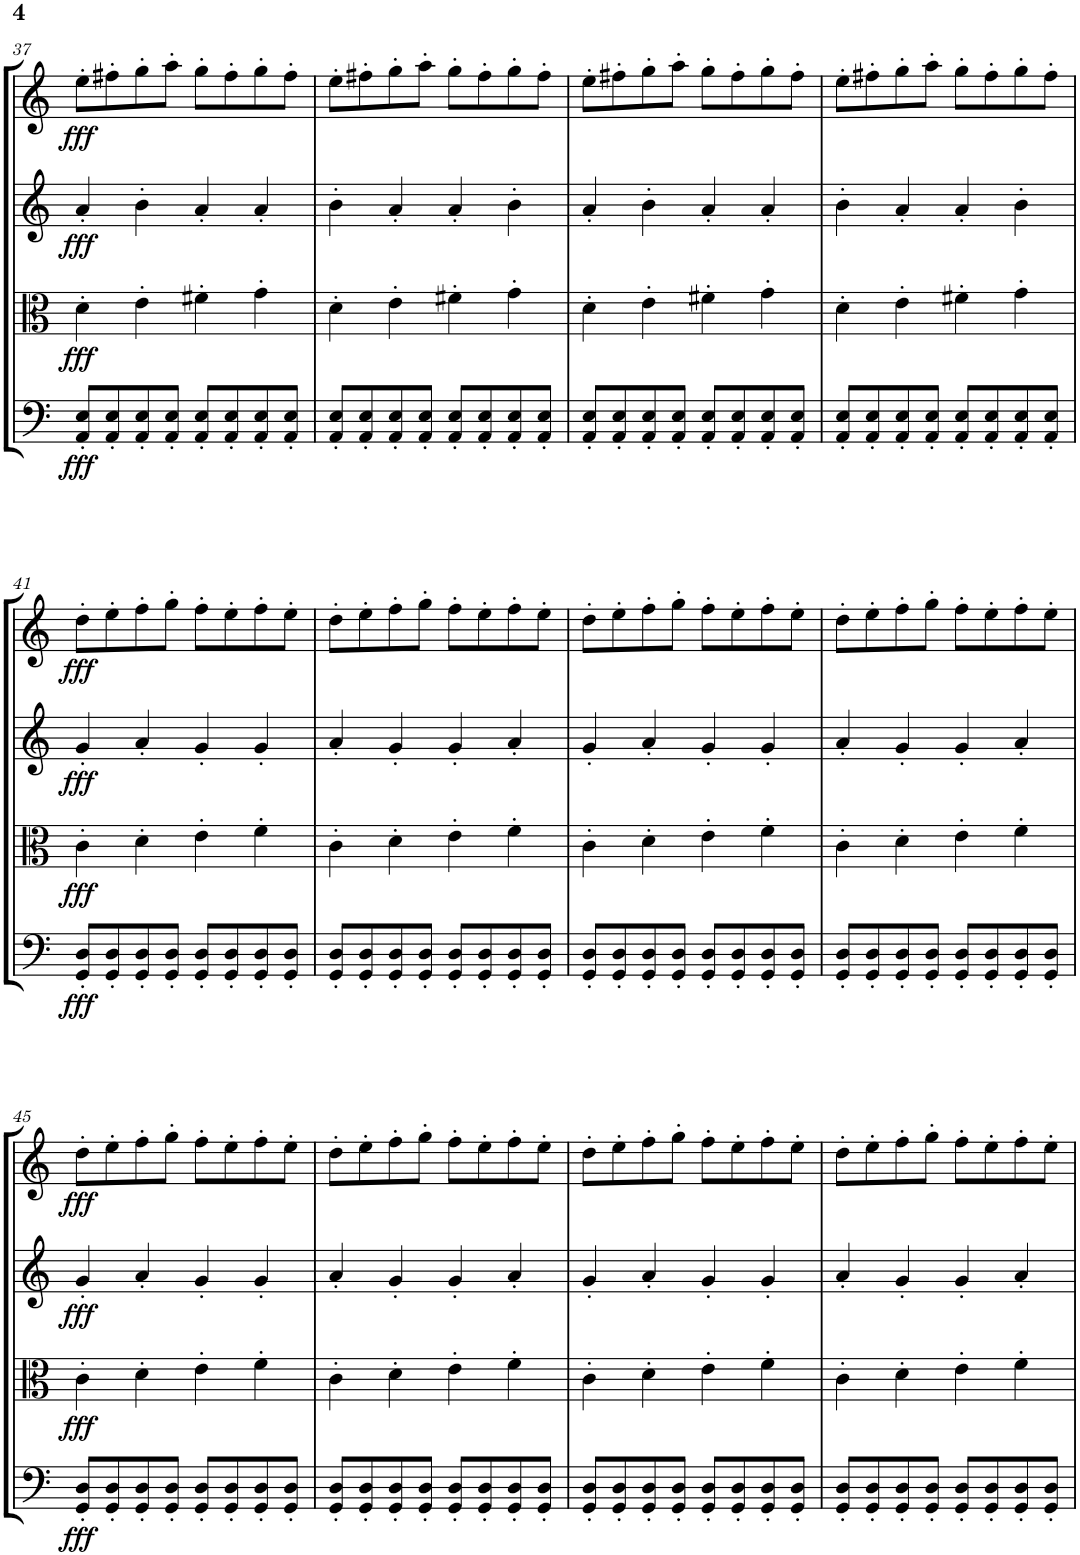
**kern	**dynam	**kern	**dynam	**kern	**dynam	**kern	**dynam
*part4	*part4	*part3	*part3	*part2	*part2	*part1	*part1
*staff4	*staff4	*staff3	*staff3	*staff2	*staff2	*staff1	*staff1
*I"Violoncello	*	*I"Viola	*	*I"Violin II	*	*I"Violin I	*
*I'Vc	*	*I'Vla	*	*I'Vln	*	*I'Vln	*
!!LO:PB:g=z
*clefF4	*	*clefC3	*	*clefG2	*	*clefG2	*
*k[]	*	*k[]	*	*k[]	*	*k[]	*
*M4/4	*	*M4/4	*	*M4/4	*	*M4/4	*
=37	=37	=37	=37	=37	=37	=37	=37
!	!LO:DY:b	!	!LO:DY:b	!	!LO:DY:b	!	!LO:DY:b
8AA/' 8E/'L	fff	4d'\	fff	4a'/	fff	8ee'\L	fff
8AA/' 8E/'	.	.	.	.	.	8ff#X'\	.
8AA/' 8E/'	.	4e'\	.	4b'\	.	8gg'\	.
8AA/' 8E/'J	.	.	.	.	.	8aa'\J	.
8AA/' 8E/'L	.	4f#X'\	.	4a'/	.	8gg'\L	.
8AA/' 8E/'	.	.	.	.	.	8ff#'\	.
8AA/' 8E/'	.	4g'\	.	4a'/	.	8gg'\	.
8AA/' 8E/'J	.	.	.	.	.	8ff#'\J	.
=38	=38	=38	=38	=38	=38	=38	=38
8AA/' 8E/'L	.	4d'\	.	4b'\	.	8ee'\L	.
8AA/' 8E/'	.	.	.	.	.	8ff#X'\	.
8AA/' 8E/'	.	4e'\	.	4a'/	.	8gg'\	.
8AA/' 8E/'J	.	.	.	.	.	8aa'\J	.
8AA/' 8E/'L	.	4f#X'\	.	4a'/	.	8gg'\L	.
8AA/' 8E/'	.	.	.	.	.	8ff#'\	.
8AA/' 8E/'	.	4g'\	.	4b'\	.	8gg'\	.
8AA/' 8E/'J	.	.	.	.	.	8ff#'\J	.
=39	=39	=39	=39	=39	=39	=39	=39
8AA/' 8E/'L	.	4d'\	.	4a'/	.	8ee'\L	.
8AA/' 8E/'	.	.	.	.	.	8ff#X'\	.
8AA/' 8E/'	.	4e'\	.	4b'\	.	8gg'\	.
8AA/' 8E/'J	.	.	.	.	.	8aa'\J	.
8AA/' 8E/'L	.	4f#X'\	.	4a'/	.	8gg'\L	.
8AA/' 8E/'	.	.	.	.	.	8ff#'\	.
8AA/' 8E/'	.	4g'\	.	4a'/	.	8gg'\	.
8AA/' 8E/'J	.	.	.	.	.	8ff#'\J	.
=40	=40	=40	=40	=40	=40	=40	=40
8AA/' 8E/'L	.	4d'\	.	4b'\	.	8ee'\L	.
8AA/' 8E/'	.	.	.	.	.	8ff#X'\	.
8AA/' 8E/'	.	4e'\	.	4a'/	.	8gg'\	.
8AA/' 8E/'J	.	.	.	.	.	8aa'\J	.
8AA/' 8E/'L	.	4f#X'\	.	4a'/	.	8gg'\L	.
8AA/' 8E/'	.	.	.	.	.	8ff#'\	.
8AA/' 8E/'	.	4g'\	.	4b'\	.	8gg'\	.
8AA/' 8E/'J	.	.	.	.	.	8ff#'\J	.
!!LO:LB:g=z
=41	=41	=41	=41	=41	=41	=41	=41
!	!LO:DY:b	!	!LO:DY:b	!	!LO:DY:b	!	!LO:DY:b
8GG/' 8D/'L	fff	4c'\	fff	4g'/	fff	8dd'\L	fff
8GG/' 8D/'	.	.	.	.	.	8ee'\	.
8GG/' 8D/'	.	4d'\	.	4a'/	.	8ff'\	.
8GG/' 8D/'J	.	.	.	.	.	8gg'\J	.
8GG/' 8D/'L	.	4e'\	.	4g'/	.	8ff'\L	.
8GG/' 8D/'	.	.	.	.	.	8ee'\	.
8GG/' 8D/'	.	4f'\	.	4g'/	.	8ff'\	.
8GG/' 8D/'J	.	.	.	.	.	8ee'\J	.
=42	=42	=42	=42	=42	=42	=42	=42
8GG/' 8D/'L	.	4c'\	.	4a'/	.	8dd'\L	.
8GG/' 8D/'	.	.	.	.	.	8ee'\	.
8GG/' 8D/'	.	4d'\	.	4g'/	.	8ff'\	.
8GG/' 8D/'J	.	.	.	.	.	8gg'\J	.
8GG/' 8D/'L	.	4e'\	.	4g'/	.	8ff'\L	.
8GG/' 8D/'	.	.	.	.	.	8ee'\	.
8GG/' 8D/'	.	4f'\	.	4a'/	.	8ff'\	.
8GG/' 8D/'J	.	.	.	.	.	8ee'\J	.
=43	=43	=43	=43	=43	=43	=43	=43
8GG/' 8D/'L	.	4c'\	.	4g'/	.	8dd'\L	.
8GG/' 8D/'	.	.	.	.	.	8ee'\	.
8GG/' 8D/'	.	4d'\	.	4a'/	.	8ff'\	.
8GG/' 8D/'J	.	.	.	.	.	8gg'\J	.
8GG/' 8D/'L	.	4e'\	.	4g'/	.	8ff'\L	.
8GG/' 8D/'	.	.	.	.	.	8ee'\	.
8GG/' 8D/'	.	4f'\	.	4g'/	.	8ff'\	.
8GG/' 8D/'J	.	.	.	.	.	8ee'\J	.
=44	=44	=44	=44	=44	=44	=44	=44
8GG/' 8D/'L	.	4c'\	.	4a'/	.	8dd'\L	.
8GG/' 8D/'	.	.	.	.	.	8ee'\	.
8GG/' 8D/'	.	4d'\	.	4g'/	.	8ff'\	.
8GG/' 8D/'J	.	.	.	.	.	8gg'\J	.
8GG/' 8D/'L	.	4e'\	.	4g'/	.	8ff'\L	.
8GG/' 8D/'	.	.	.	.	.	8ee'\	.
8GG/' 8D/'	.	4f'\	.	4a'/	.	8ff'\	.
8GG/' 8D/'J	.	.	.	.	.	8ee'\J	.
!!LO:LB:g=z
=45	=45	=45	=45	=45	=45	=45	=45
!	!LO:DY:b	!	!LO:DY:b	!	!LO:DY:b	!	!LO:DY:b
8GG/' 8D/'L	fff	4c'\	fff	4g'/	fff	8dd'\L	fff
8GG/' 8D/'	.	.	.	.	.	8ee'\	.
8GG/' 8D/'	.	4d'\	.	4a'/	.	8ff'\	.
8GG/' 8D/'J	.	.	.	.	.	8gg'\J	.
8GG/' 8D/'L	.	4e'\	.	4g'/	.	8ff'\L	.
8GG/' 8D/'	.	.	.	.	.	8ee'\	.
8GG/' 8D/'	.	4f'\	.	4g'/	.	8ff'\	.
8GG/' 8D/'J	.	.	.	.	.	8ee'\J	.
=46	=46	=46	=46	=46	=46	=46	=46
8GG/' 8D/'L	.	4c'\	.	4a'/	.	8dd'\L	.
8GG/' 8D/'	.	.	.	.	.	8ee'\	.
8GG/' 8D/'	.	4d'\	.	4g'/	.	8ff'\	.
8GG/' 8D/'J	.	.	.	.	.	8gg'\J	.
8GG/' 8D/'L	.	4e'\	.	4g'/	.	8ff'\L	.
8GG/' 8D/'	.	.	.	.	.	8ee'\	.
8GG/' 8D/'	.	4f'\	.	4a'/	.	8ff'\	.
8GG/' 8D/'J	.	.	.	.	.	8ee'\J	.
=47	=47	=47	=47	=47	=47	=47	=47
8GG/' 8D/'L	.	4c'\	.	4g'/	.	8dd'\L	.
8GG/' 8D/'	.	.	.	.	.	8ee'\	.
8GG/' 8D/'	.	4d'\	.	4a'/	.	8ff'\	.
8GG/' 8D/'J	.	.	.	.	.	8gg'\J	.
8GG/' 8D/'L	.	4e'\	.	4g'/	.	8ff'\L	.
8GG/' 8D/'	.	.	.	.	.	8ee'\	.
8GG/' 8D/'	.	4f'\	.	4g'/	.	8ff'\	.
8GG/' 8D/'J	.	.	.	.	.	8ee'\J	.
=48	=48	=48	=48	=48	=48	=48	=48
8GG/' 8D/'L	.	4c'\	.	4a'/	.	8dd'\L	.
8GG/' 8D/'	.	.	.	.	.	8ee'\	.
8GG/' 8D/'	.	4d'\	.	4g'/	.	8ff'\	.
8GG/' 8D/'J	.	.	.	.	.	8gg'\J	.
8GG/' 8D/'L	.	4e'\	.	4g'/	.	8ff'\L	.
8GG/' 8D/'	.	.	.	.	.	8ee'\	.
8GG/' 8D/'	.	4f'\	.	4a'/	.	8ff'\	.
8GG/' 8D/'J	.	.	.	.	.	8ee'\J	.
=	=	=	=	=	=	=	=
*-	*-	*-	*-	*-	*-	*-	*-
